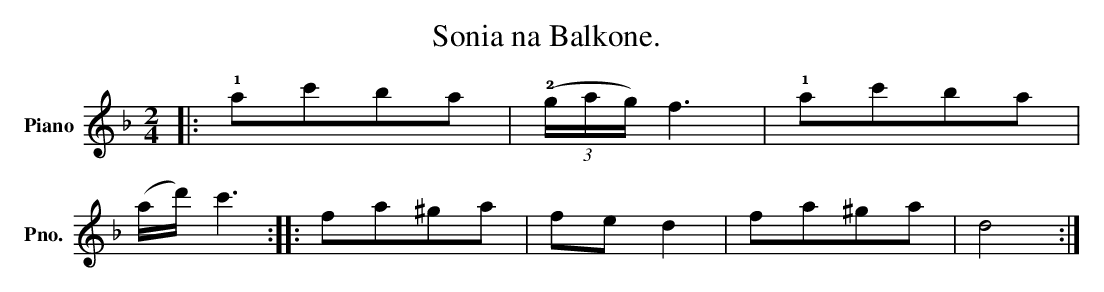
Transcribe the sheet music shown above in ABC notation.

X:1
T:Sonia na Balkone.
L:1/8
M:2/4
K:F
V:1 treble nm="Piano" snm="Pno."
V:1
|: !1!ac'ba | (3(!2!g/a/g/) f3 | !1!ac'ba |$ (a/d'/) c'3 :: fa^ga | fe d2 | fa^ga | d4 :| %8
